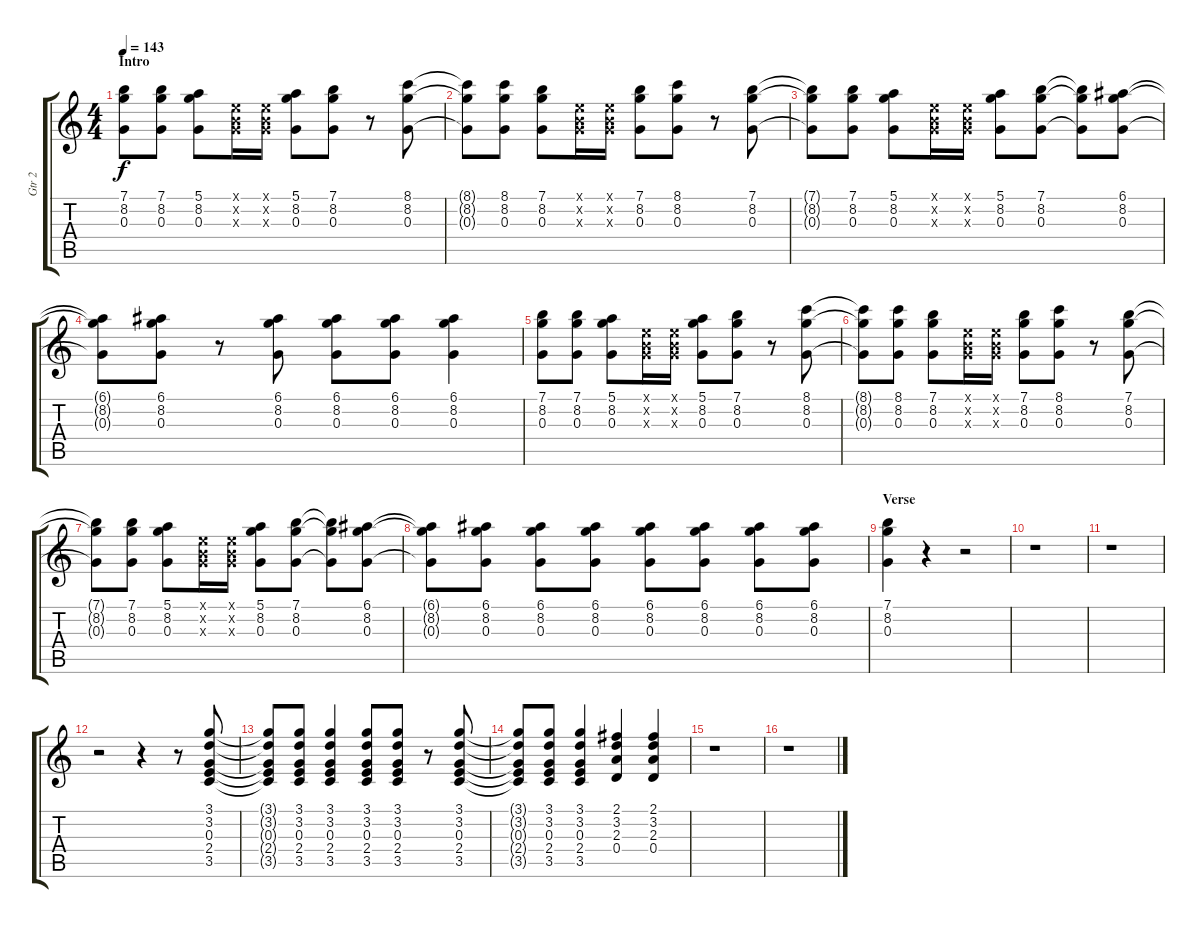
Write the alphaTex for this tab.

\track ("Gtr 2" "Gtr 2") {instrument distortionguitar}
\staff {score tabs}
\tuning (E4 B3 G3 D3 A2 E2) {hide}
\ts (4 4)
\section ("" "Intro")
\tempo 143
\clef g2
\ks c
(7.1 8.2 0.3).8{dy f instrument distortionguitar} (7.1 8.2 0.3).8 (5.1 8.2 0.3).8 (0.1{x} 0.2{x} 0.3{x}).16 (0.1{x} 0.2{x} 0.3{x}).16 (5.1 8.2 0.3).8 (7.1 8.2 0.3).8 r.8 (8.1 8.2 0.3).8 |
(8.1{t} 8.2{t} 0.3{t}).8 (8.1 8.2 0.3).8 (7.1 8.2 0.3).8 (0.1{x} 0.2{x} 0.3{x}).16 (0.1{x} 0.2{x} 0.3{x}).16 (7.1 8.2 0.3).8 (8.1 8.2 0.3).8 r.8 (7.1 8.2 0.3).8 |
(7.1{t} 8.2{t} 0.3{t}).8 (7.1 8.2 0.3).8 (5.1 8.2 0.3).8 (0.1{x} 0.2{x} 0.3{x}).16 (0.1{x} 0.2{x} 0.3{x}).16 (5.1 8.2 0.3).8 (7.1 8.2 0.3).8 (7.1{t} 8.2{t} 0.3{t}).8 (6.1 8.2 0.3).8 |
(6.1{t} 8.2{t} 0.3{t}).8 (6.1 8.2 0.3).8 r.8 (6.1 8.2 0.3).8 (6.1 8.2 0.3).8 (6.1 8.2 0.3).8 (6.1 8.2 0.3).4 |
(7.1 8.2 0.3).8 (7.1 8.2 0.3).8 (5.1 8.2 0.3).8 (0.1{x} 0.2{x} 0.3{x}).16 (0.1{x} 0.2{x} 0.3{x}).16 (5.1 8.2 0.3).8 (7.1 8.2 0.3).8 r.8 (8.1 8.2 0.3).8 |
(8.1{t} 8.2{t} 0.3{t}).8 (8.1 8.2 0.3).8 (7.1 8.2 0.3).8 (0.1{x} 0.2{x} 0.3{x}).16 (0.1{x} 0.2{x} 0.3{x}).16 (7.1 8.2 0.3).8 (8.1 8.2 0.3).8 r.8 (7.1 8.2 0.3).8 |
(7.1{t} 8.2{t} 0.3{t}).8 (7.1 8.2 0.3).8 (5.1 8.2 0.3).8 (0.1{x} 0.2{x} 0.3{x}).16 (0.1{x} 0.2{x} 0.3{x}).16 (5.1 8.2 0.3).8 (7.1 8.2 0.3).8 (7.1{t} 8.2{t} 0.3{t}).8 (6.1 8.2 0.3).8 |
(6.1{t} 8.2{t} 0.3{t}).8 (6.1 8.2 0.3).8 (6.1 8.2 0.3).8 (6.1 8.2 0.3).8 (6.1 8.2 0.3).8 (6.1 8.2 0.3).8 (6.1 8.2 0.3).8 (6.1 8.2 0.3).8 |
\section ("" "Verse")
(7.1 8.2 0.3).4 r.4 r.2 |
r.1 |
r.1 |
r.2 r.4 r.8 (3.1 3.2 0.3 2.4 3.5).8 |
(3.1{t} 3.2{t} 0.3{t} 2.4{t} 3.5{t}).8 (3.1 3.2 0.3 2.4 3.5).8 (3.1 3.2 0.3 2.4 3.5).4 (3.1 3.2 0.3 2.4 3.5).8 (3.1 3.2 0.3 2.4 3.5).8 r.8 (3.1 3.2 0.3 2.4 3.5).8 |
(3.1{t} 3.2{t} 0.3{t} 2.4{t} 3.5{t}).8 (3.1 3.2 0.3 2.4 3.5).8 (3.1 3.2 0.3 2.4 3.5).4 (2.1 3.2 2.3 0.4).4 (2.1 3.2 2.3 0.4).4 |
r.1 |
r.1
